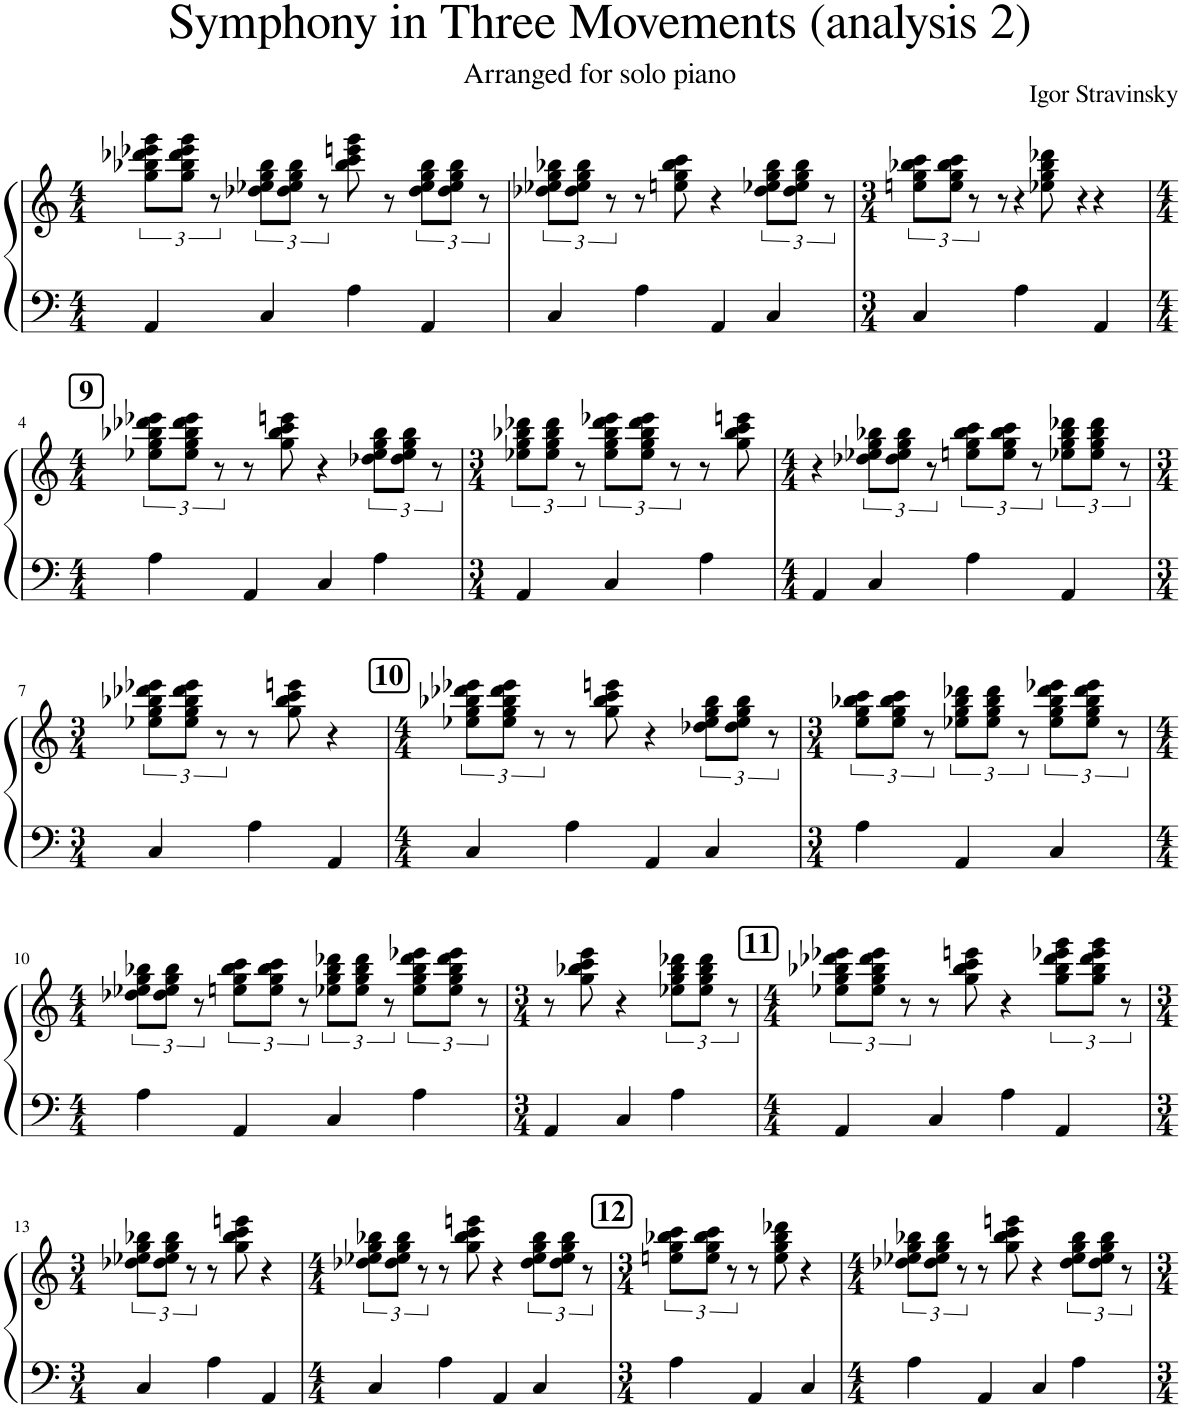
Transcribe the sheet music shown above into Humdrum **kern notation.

**kern	**kern
*part1	*part1
*staff2	*staff1
*I"Piano	*
*I'Pno.	*
*clefF4	*clefG2
*k[]	*k[]
*M4/4	*M4/4
=1	=1
4AA/	12gg\ 12bb-X\ 12ddd-X\ 12eee-X\ 12ggg\L
.	12gg\ 12bb-\ 12ddd-\ 12eee-\ 12ggg\J
.	12r
4C/	12dd-X\ 12ee-X\ 12gg\ 12bb-\L
.	12dd-\ 12ee-\ 12gg\ 12bb-\J
.	12r
4A\	8bb-\ 8ccc\ 8eeen\ 8ggg\
.	8r
4AA/	12dd-\ 12ee-\ 12gg\ 12bb-\L
.	12dd-\ 12ee-\ 12gg\ 12bb-\J
.	12r
=2	=2
4C/	12dd-X\ 12ee-X\ 12gg\ 12bb-X\L
.	12dd-\ 12ee-\ 12gg\ 12bb-\J
.	12r
4A\	8r
.	8een\ 8gg\ 8bb-\ 8ccc\
4AA/	4r
4C/	12dd-\ 12ee-X\ 12gg\ 12bb-\L
.	12dd-\ 12ee-\ 12gg\ 12bb-\J
.	12r
=3	=3
*M3/4	*M3/4
4C/	12een\ 12gg\ 12bb-X\ 12ccc\L
.	12ee\ 12gg\ 12bb-\ 12ccc\J
.	12r
4A\	8r
.	4r
4AA/	.
.	8ee-X\ 8gg\ 8bb-\ 8ddd-X\
2ryy	4r
.	4r
!!LO:LB:g=z
!!LO:REH:place=s1:a:B:cj:fs=14:t=9
=4	=4
*M4/4	*M4/4
4A\	12ee-X\ 12gg\ 12bb-X\ 12ddd-X\ 12eee-X\L
.	12ee-\ 12gg\ 12bb-\ 12ddd-\ 12eee-\J
.	12r
4AA/	8r
.	8gg\ 8bb-\ 8ccc\ 8eeen\
4C/	4r
4A\	12dd-X\ 12ee-\ 12gg\ 12bb-\L
.	12dd-\ 12ee-\ 12gg\ 12bb-\J
.	12r
=5	=5
*M3/4	*M3/4
4AA/	12ee-X\ 12gg\ 12bb-X\ 12ddd-X\L
.	12ee-\ 12gg\ 12bb-\ 12ddd-\J
.	12r
4C/	12ee-\ 12gg\ 12bb-\ 12ddd-\ 12eee-X\L
.	12ee-\ 12gg\ 12bb-\ 12ddd-\ 12eee-\J
.	12r
4A\	8r
.	8gg\ 8bb-\ 8ccc\ 8eeen\
=6	=6
*M4/4	*M4/4
4AA/	4r
4C/	12dd-X\ 12ee-X\ 12gg\ 12bb-X\L
.	12dd-\ 12ee-\ 12gg\ 12bb-\J
.	12r
4A\	12een\ 12gg\ 12bb-\ 12ccc\L
.	12ee\ 12gg\ 12bb-\ 12ccc\J
.	12r
4AA/	12ee-X\ 12gg\ 12bb-\ 12ddd-X\L
.	12ee-\ 12gg\ 12bb-\ 12ddd-\J
.	12r
!!LO:LB:g=z
=7	=7
*M3/4	*M3/4
4C/	12ee-X\ 12gg\ 12bb-X\ 12ddd-X\ 12eee-X\L
.	12ee-\ 12gg\ 12bb-\ 12ddd-\ 12eee-\J
.	12r
4A\	8r
.	8gg\ 8bb-\ 8ccc\ 8eeen\
4AA/	4r
!!LO:REH:place=s1:a:B:cj:fs=14:t=10
=8	=8
*M4/4	*M4/4
4C/	12ee-X\ 12gg\ 12bb-X\ 12ddd-X\ 12eee-X\L
.	12ee-\ 12gg\ 12bb-\ 12ddd-\ 12eee-\J
.	12r
4A\	8r
.	8gg\ 8bb-\ 8ccc\ 8eeen\
4AA/	4r
4C/	12dd-X\ 12ee-\ 12gg\ 12bb-\L
.	12dd-\ 12ee-\ 12gg\ 12bb-\J
.	12r
=9	=9
*M3/4	*M3/4
4A\	12ee\ 12gg\ 12bb-X\ 12ccc\L
.	12ee\ 12gg\ 12bb-\ 12ccc\J
.	12r
4AA/	12ee-X\ 12gg\ 12bb-\ 12ddd-X\L
.	12ee-\ 12gg\ 12bb-\ 12ddd-\J
.	12r
4C/	12ee-\ 12gg\ 12bb-\ 12ddd-\ 12eee-X\L
.	12ee-\ 12gg\ 12bb-\ 12ddd-\ 12eee-\J
.	12r
!!LO:LB:g=z
=10	=10
*M4/4	*M4/4
4A\	12dd-X\ 12ee-X\ 12gg\ 12bb-X\L
.	12dd-\ 12ee-\ 12gg\ 12bb-\J
.	12r
4AA/	12een\ 12gg\ 12bb-\ 12ccc\L
.	12ee\ 12gg\ 12bb-\ 12ccc\J
.	12r
4C/	12ee-X\ 12gg\ 12bb-\ 12ddd-X\L
.	12ee-\ 12gg\ 12bb-\ 12ddd-\J
.	12r
4A\	12ee-\ 12gg\ 12bb-\ 12ddd-\ 12eee-X\L
.	12ee-\ 12gg\ 12bb-\ 12ddd-\ 12eee-\J
.	12r
=11	=11
*M3/4	*M3/4
4AA/	8r
.	8gg\ 8bb-X\ 8ccc\ 8eee\
4C/	4r
4A\	12ee-X\ 12gg\ 12bb-\ 12ddd-X\L
.	12ee-\ 12gg\ 12bb-\ 12ddd-\J
.	12r
!!LO:REH:place=s1:a:B:cj:fs=14:t=11
=12	=12
*M4/4	*M4/4
4AA/	12ee-X\ 12gg\ 12bb-X\ 12ddd-X\ 12eee-X\L
.	12ee-\ 12gg\ 12bb-\ 12ddd-\ 12eee-\J
.	12r
4C/	8r
.	8gg\ 8bb-\ 8ccc\ 8eeen\
4A\	4r
4AA/	12gg\ 12bb-\ 12ddd-\ 12eee-X\ 12ggg\L
.	12gg\ 12bb-\ 12ddd-\ 12eee-\ 12ggg\J
.	12r
!!LO:LB:g=z
=13	=13
*M3/4	*M3/4
4C/	12dd-X\ 12ee-X\ 12gg\ 12bb-X\L
.	12dd-\ 12ee-\ 12gg\ 12bb-\J
.	12r
4A\	8r
.	8gg\ 8bb-\ 8ccc\ 8eeen\
4AA/	4r
=14	=14
*M4/4	*M4/4
4C/	12dd-X\ 12ee-X\ 12gg\ 12bb-X\L
.	12dd-\ 12ee-\ 12gg\ 12bb-\J
.	12r
4A\	8r
.	8gg\ 8bb-\ 8ccc\ 8eeen\
4AA/	4r
4C/	12dd-\ 12ee-\ 12gg\ 12bb-\L
.	12dd-\ 12ee-\ 12gg\ 12bb-\J
.	12r
!!LO:REH:place=s1:a:B:cj:fs=14:t=12
=15	=15
*M3/4	*M3/4
4A\	12een\ 12gg\ 12bb-X\ 12ccc\L
.	12ee\ 12gg\ 12bb-\ 12ccc\J
.	12r
4AA/	8r
.	8ee\ 8gg\ 8bb-\ 8ddd-X\
4C/	4r
=16	=16
*M4/4	*M4/4
4A\	12dd-X\ 12ee-X\ 12gg\ 12bb-X\L
.	12dd-\ 12ee-\ 12gg\ 12bb-\J
.	12r
4AA/	8r
.	8gg\ 8bb-\ 8ccc\ 8eeen\
4C/	4r
4A\	12dd-\ 12ee-\ 12gg\ 12bb-\L
.	12dd-\ 12ee-\ 12gg\ 12bb-\J
.	12r
=	=
*-	*-
